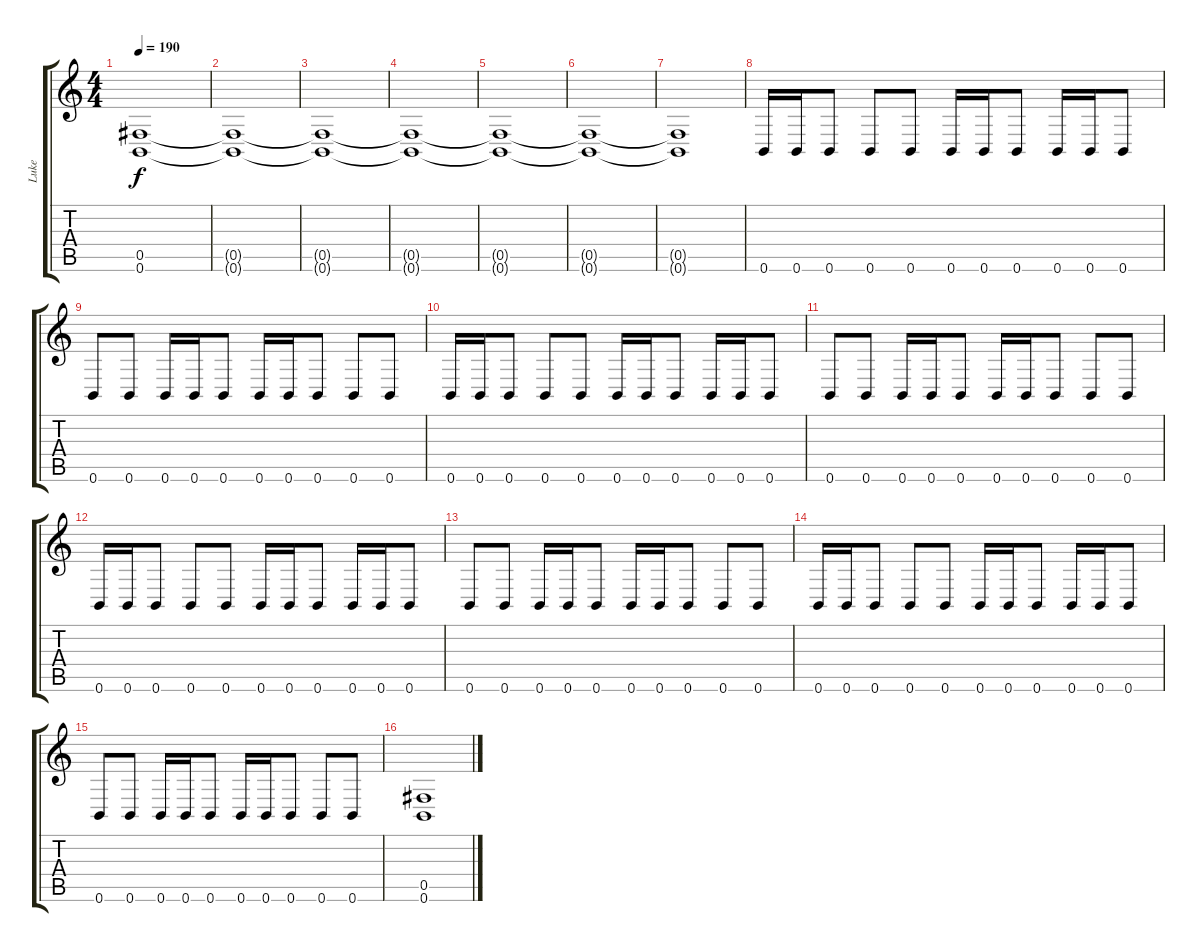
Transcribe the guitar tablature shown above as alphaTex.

\track ("Luke" "Luke") {instrument overdrivenguitar}
\staff {score tabs}
\tuning (Db4 Ab3 E3 B2 Gb2 B1) {hide}
\ts (4 4)
\tempo 190
\clef g2
\ks c
(0.5{t} 0.6{t}).1{dy f} |
(0.5{t} 0.6{t}).1 |
(0.5{t} 0.6{t}).1 |
(0.5{t} 0.6{t}).1 |
(0.5{t} 0.6{t}).1 |
(0.5{t} 0.6{t}).1 |
(0.5{t} 0.6{t}).1 |
0.6.16 0.6.16 0.6.8 0.6.8 0.6.8 0.6.16 0.6.16 0.6.8 0.6.16 0.6.16 0.6.8 |
0.6.8 0.6.8 0.6.16 0.6.16 0.6.8 0.6.16 0.6.16 0.6.8 0.6.8 0.6.8 |
0.6.16 0.6.16 0.6.8 0.6.8 0.6.8 0.6.16 0.6.16 0.6.8 0.6.16 0.6.16 0.6.8 |
0.6.8 0.6.8 0.6.16 0.6.16 0.6.8 0.6.16 0.6.16 0.6.8 0.6.8 0.6.8 |
0.6.16 0.6.16 0.6.8 0.6.8 0.6.8 0.6.16 0.6.16 0.6.8 0.6.16 0.6.16 0.6.8 |
0.6.8 0.6.8 0.6.16 0.6.16 0.6.8 0.6.16 0.6.16 0.6.8 0.6.8 0.6.8 |
0.6.16 0.6.16 0.6.8 0.6.8 0.6.8 0.6.16 0.6.16 0.6.8 0.6.16 0.6.16 0.6.8 |
0.6.8 0.6.8 0.6.16 0.6.16 0.6.8 0.6.16 0.6.16 0.6.8 0.6.8 0.6.8 |
(0.5 0.6).1
